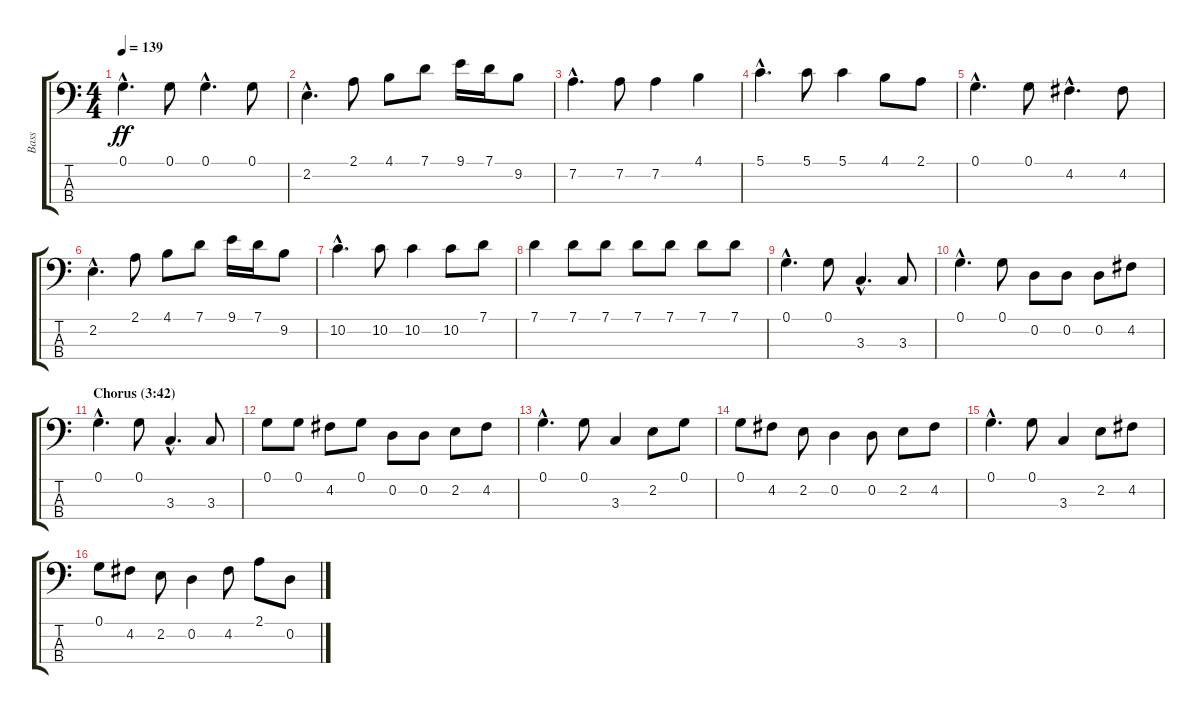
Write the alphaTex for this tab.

\track ("Bass" "Bass") {instrument electricbasspick}
\staff {score tabs}
\tuning (G2 D2 A1 E1) {hide}
\ts (4 4)
\tempo 139
\clef f4
\ks c
0.1{hac}.4{d dy ff} 0.1.8 0.1{hac}.4{d} 0.1.8 |
2.2{hac}.4{d} 2.1.8 4.1.8 7.1.8 9.1.16 7.1.16 9.2.8 |
7.2{hac}.4{d} 7.2.8 7.2.4 4.1.4 |
5.1{hac}.4{d} 5.1.8 5.1.4 4.1.8 2.1.8 |
0.1{hac}.4{d} 0.1.8 4.2{hac}.4{d} 4.2.8 |
2.2{hac}.4{d} 2.1.8 4.1.8 7.1.8 9.1.16 7.1.16 9.2.8 |
10.2{hac}.4{d} 10.2.8 10.2.4 10.2.8 7.1.8 |
7.1.4 7.1.8 7.1.8 7.1.8 7.1.8 7.1.8 7.1.8 |
0.1{hac}.4{d} 0.1.8 3.3{hac}.4{d} 3.3.8 |
0.1{hac}.4{d} 0.1.8 0.2.8 0.2.8 0.2.8 4.2.8 |
\section ("" "Chorus (3:42)")
0.1{hac}.4{d} 0.1.8 3.3{hac}.4{d} 3.3.8 |
0.1.8 0.1.8 4.2.8 0.1.8 0.2.8 0.2.8 2.2.8 4.2.8 |
0.1{hac}.4{d} 0.1.8 3.3.4 2.2.8 0.1.8 |
0.1.8 4.2.8 2.2.8 0.2.4 0.2.8 2.2.8 4.2.8 |
0.1{hac}.4{d} 0.1.8 3.3.4 2.2.8 4.2.8 |
0.1.8 4.2.8 2.2.8 0.2.4 4.2.8 2.1.8 0.2.8
